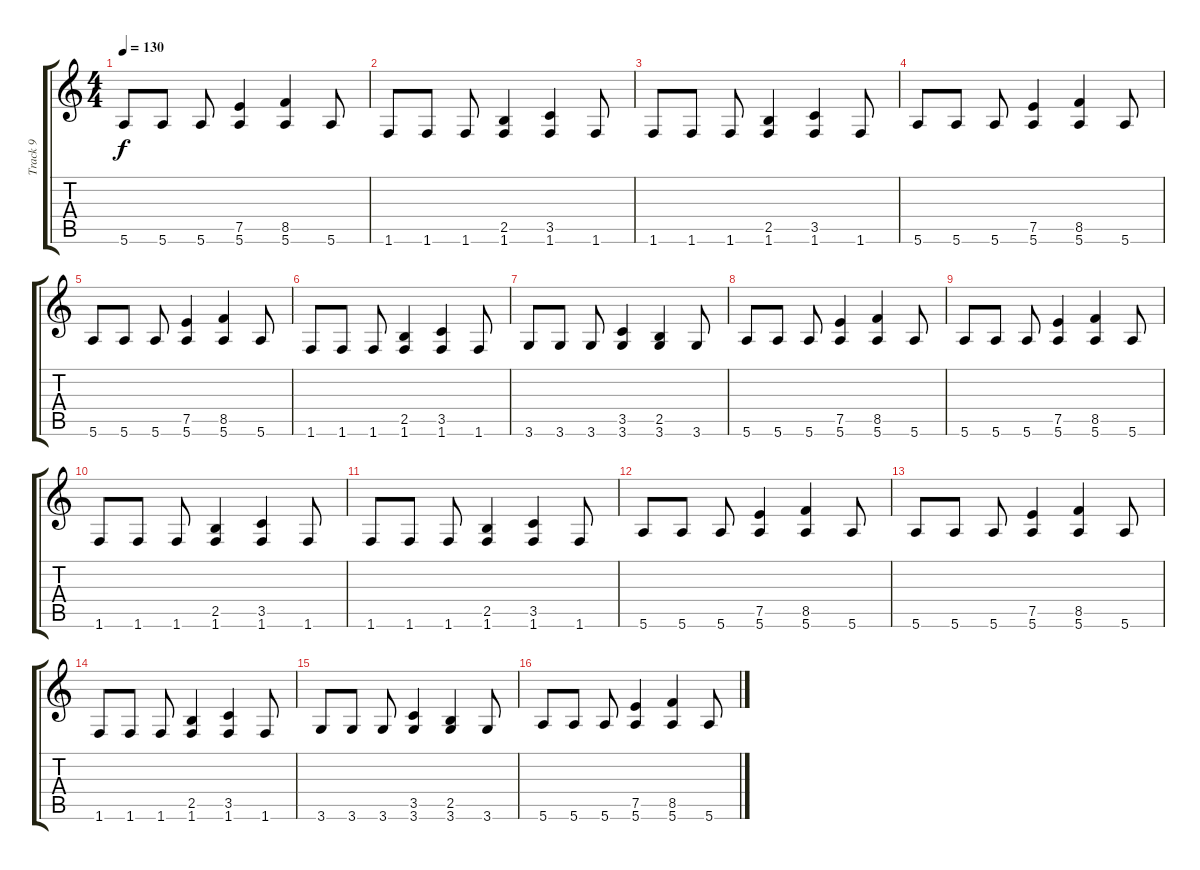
\track ("Track 9" "Track 9") {instrument distortionguitar}
\staff {score tabs}
\tuning (E4 B3 G3 D3 A2 E2) {hide}
\ts (4 4)
\tempo 130
\clef g2
\ks c
5.6.8{dy f} 5.6.8 5.6.8 (7.5 5.6).4 (8.5 5.6).4 5.6.8 |
1.6.8 1.6.8 1.6.8 (2.5 1.6).4 (3.5 1.6).4 1.6.8 |
1.6.8 1.6.8 1.6.8 (2.5 1.6).4 (3.5 1.6).4 1.6.8 |
5.6.8 5.6.8 5.6.8 (7.5 5.6).4 (8.5 5.6).4 5.6.8 |
5.6.8 5.6.8 5.6.8 (7.5 5.6).4 (8.5 5.6).4 5.6.8 |
1.6.8 1.6.8 1.6.8 (2.5 1.6).4 (3.5 1.6).4 1.6.8 |
3.6.8 3.6.8 3.6.8 (3.5 3.6).4 (2.5 3.6).4 3.6.8 |
5.6.8 5.6.8 5.6.8 (7.5 5.6).4 (8.5 5.6).4 5.6.8 |
5.6.8 5.6.8 5.6.8 (7.5 5.6).4 (8.5 5.6).4 5.6.8 |
1.6.8 1.6.8 1.6.8 (2.5 1.6).4 (3.5 1.6).4 1.6.8 |
1.6.8 1.6.8 1.6.8 (2.5 1.6).4 (3.5 1.6).4 1.6.8 |
5.6.8 5.6.8 5.6.8 (7.5 5.6).4 (8.5 5.6).4 5.6.8 |
5.6.8 5.6.8 5.6.8 (7.5 5.6).4 (8.5 5.6).4 5.6.8 |
1.6.8 1.6.8 1.6.8 (2.5 1.6).4 (3.5 1.6).4 1.6.8 |
3.6.8 3.6.8 3.6.8 (3.5 3.6).4 (2.5 3.6).4 3.6.8 |
5.6.8 5.6.8 5.6.8 (7.5 5.6).4 (8.5 5.6).4 5.6.8
